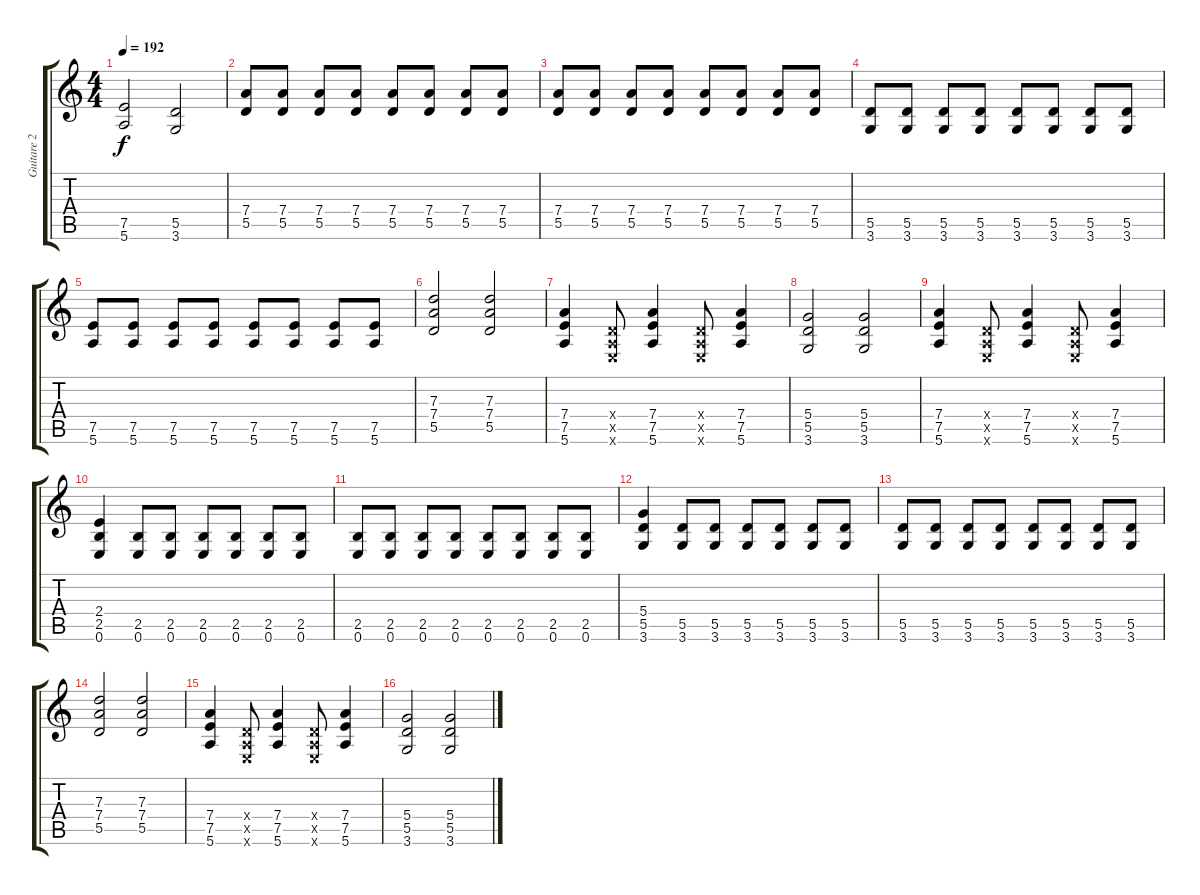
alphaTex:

\track ("Guitare 2" "Guitare 2") {instrument distortionguitar}
\staff {score tabs}
\tuning (E4 B3 G3 D3 A2 E2) {hide}
\ts (4 4)
\tempo 192
\clef g2
\ks c
(7.5 5.6).2{dy f} (5.5 3.6).2 |
(7.4 5.5).8 (7.4 5.5).8 (7.4 5.5).8 (7.4 5.5).8 (7.4 5.5).8 (7.4 5.5).8 (7.4 5.5).8 (7.4 5.5).8 |
(7.4 5.5).8 (7.4 5.5).8 (7.4 5.5).8 (7.4 5.5).8 (7.4 5.5).8 (7.4 5.5).8 (7.4 5.5).8 (7.4 5.5).8 |
(5.5 3.6).8 (5.5 3.6).8 (5.5 3.6).8 (5.5 3.6).8 (5.5 3.6).8 (5.5 3.6).8 (5.5 3.6).8 (5.5 3.6).8 |
(7.5 5.6).8 (7.5 5.6).8 (7.5 5.6).8 (7.5 5.6).8 (7.5 5.6).8 (7.5 5.6).8 (7.5 5.6).8 (7.5 5.6).8 |
(7.3 7.4 5.5).2 (7.3 7.4 5.5).2 |
(7.4 7.5 5.6).4 (0.4{x} 0.5{x} 0.6{x}).8 (7.4 7.5 5.6).4 (0.4{x} 0.5{x} 0.6{x}).8 (7.4 7.5 5.6).4 |
(5.4 5.5 3.6).2 (5.4 5.5 3.6).2 |
(7.4 7.5 5.6).4 (0.4{x} 0.5{x} 0.6{x}).8 (7.4 7.5 5.6).4 (0.4{x} 0.5{x} 0.6{x}).8 (7.4 7.5 5.6).4 |
(2.4 2.5 0.6).4 (2.5 0.6).8 (2.5 0.6).8 (2.5 0.6).8 (2.5 0.6).8 (2.5 0.6).8 (2.5 0.6).8 |
(2.5 0.6).8 (2.5 0.6).8 (2.5 0.6).8 (2.5 0.6).8 (2.5 0.6).8 (2.5 0.6).8 (2.5 0.6).8 (2.5 0.6).8 |
(5.4 5.5 3.6).4 (5.5 3.6).8 (5.5 3.6).8 (5.5 3.6).8 (5.5 3.6).8 (5.5 3.6).8 (5.5 3.6).8 |
(5.5 3.6).8 (5.5 3.6).8 (5.5 3.6).8 (5.5 3.6).8 (5.5 3.6).8 (5.5 3.6).8 (5.5 3.6).8 (5.5 3.6).8 |
(7.3 7.4 5.5).2 (7.3 7.4 5.5).2 |
(7.4 7.5 5.6).4 (0.4{x} 0.5{x} 0.6{x}).8 (7.4 7.5 5.6).4 (0.4{x} 0.5{x} 0.6{x}).8 (7.4 7.5 5.6).4 |
(5.4 5.5 3.6).2 (5.4 5.5 3.6).2
